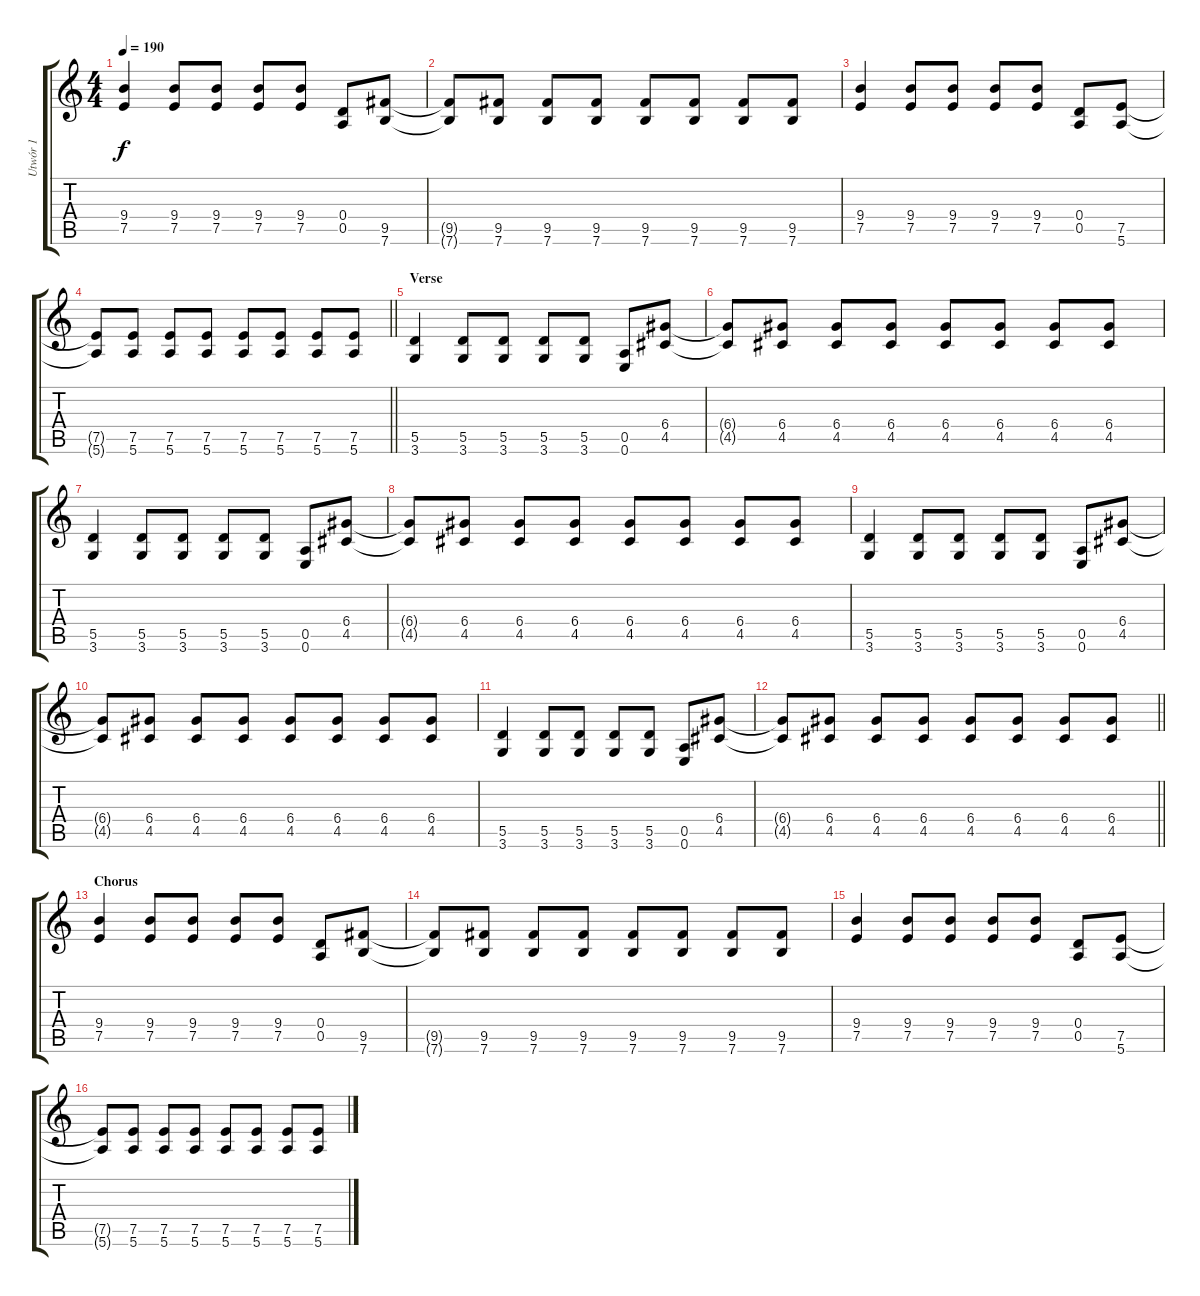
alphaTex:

\track ("Utwór 1" "Utwór 1") {instrument distortionguitar}
\staff {score tabs}
\tuning (E4 B3 G3 D3 A2 E2) {hide}
\ts (4 4)
\tempo 190
\clef g2
\ks c
(9.4 7.5).4{dy f} (9.4 7.5).8 (9.4 7.5).8 (9.4 7.5).8 (9.4 7.5).8 (0.4 0.5).8 (9.5 7.6).8 |
(9.5{t} 7.6{t}).8 (9.5 7.6).8 (9.5 7.6).8 (9.5 7.6).8 (9.5 7.6).8 (9.5 7.6).8 (9.5 7.6).8 (9.5 7.6).8 |
(9.4 7.5).4 (9.4 7.5).8 (9.4 7.5).8 (9.4 7.5).8 (9.4 7.5).8 (0.4 0.5).8 (7.5 5.6).8 |
\barLineRight lightlight
(7.5{t} 5.6{t}).8 (7.5 5.6).8 (7.5 5.6).8 (7.5 5.6).8 (7.5 5.6).8 (7.5 5.6).8 (7.5 5.6).8 (7.5 5.6).8 |
\section ("" "Verse")
(5.5 3.6).4 (5.5 3.6).8 (5.5 3.6).8 (5.5 3.6).8 (5.5 3.6).8 (0.5 0.6).8 (6.4 4.5).8 |
(6.4{t} 4.5{t}).8 (6.4 4.5).8 (6.4 4.5).8 (6.4 4.5).8 (6.4 4.5).8 (6.4 4.5).8 (6.4 4.5).8 (6.4 4.5).8 |
(5.5 3.6).4 (5.5 3.6).8 (5.5 3.6).8 (5.5 3.6).8 (5.5 3.6).8 (0.5 0.6).8 (6.4 4.5).8 |
(6.4{t} 4.5{t}).8 (6.4 4.5).8 (6.4 4.5).8 (6.4 4.5).8 (6.4 4.5).8 (6.4 4.5).8 (6.4 4.5).8 (6.4 4.5).8 |
(5.5 3.6).4 (5.5 3.6).8 (5.5 3.6).8 (5.5 3.6).8 (5.5 3.6).8 (0.5 0.6).8 (6.4 4.5).8 |
(6.4{t} 4.5{t}).8 (6.4 4.5).8 (6.4 4.5).8 (6.4 4.5).8 (6.4 4.5).8 (6.4 4.5).8 (6.4 4.5).8 (6.4 4.5).8 |
(5.5 3.6).4 (5.5 3.6).8 (5.5 3.6).8 (5.5 3.6).8 (5.5 3.6).8 (0.5 0.6).8 (6.4 4.5).8 |
\barLineRight lightlight
(6.4{t} 4.5{t}).8 (6.4 4.5).8 (6.4 4.5).8 (6.4 4.5).8 (6.4 4.5).8 (6.4 4.5).8 (6.4 4.5).8 (6.4 4.5).8 |
\section ("" "Chorus")
(9.4 7.5).4 (9.4 7.5).8 (9.4 7.5).8 (9.4 7.5).8 (9.4 7.5).8 (0.4 0.5).8 (9.5 7.6).8 |
(9.5{t} 7.6{t}).8 (9.5 7.6).8 (9.5 7.6).8 (9.5 7.6).8 (9.5 7.6).8 (9.5 7.6).8 (9.5 7.6).8 (9.5 7.6).8 |
(9.4 7.5).4 (9.4 7.5).8 (9.4 7.5).8 (9.4 7.5).8 (9.4 7.5).8 (0.4 0.5).8 (7.5 5.6).8 |
(7.5{t} 5.6{t}).8 (7.5 5.6).8 (7.5 5.6).8 (7.5 5.6).8 (7.5 5.6).8 (7.5 5.6).8 (7.5 5.6).8 (7.5 5.6).8
